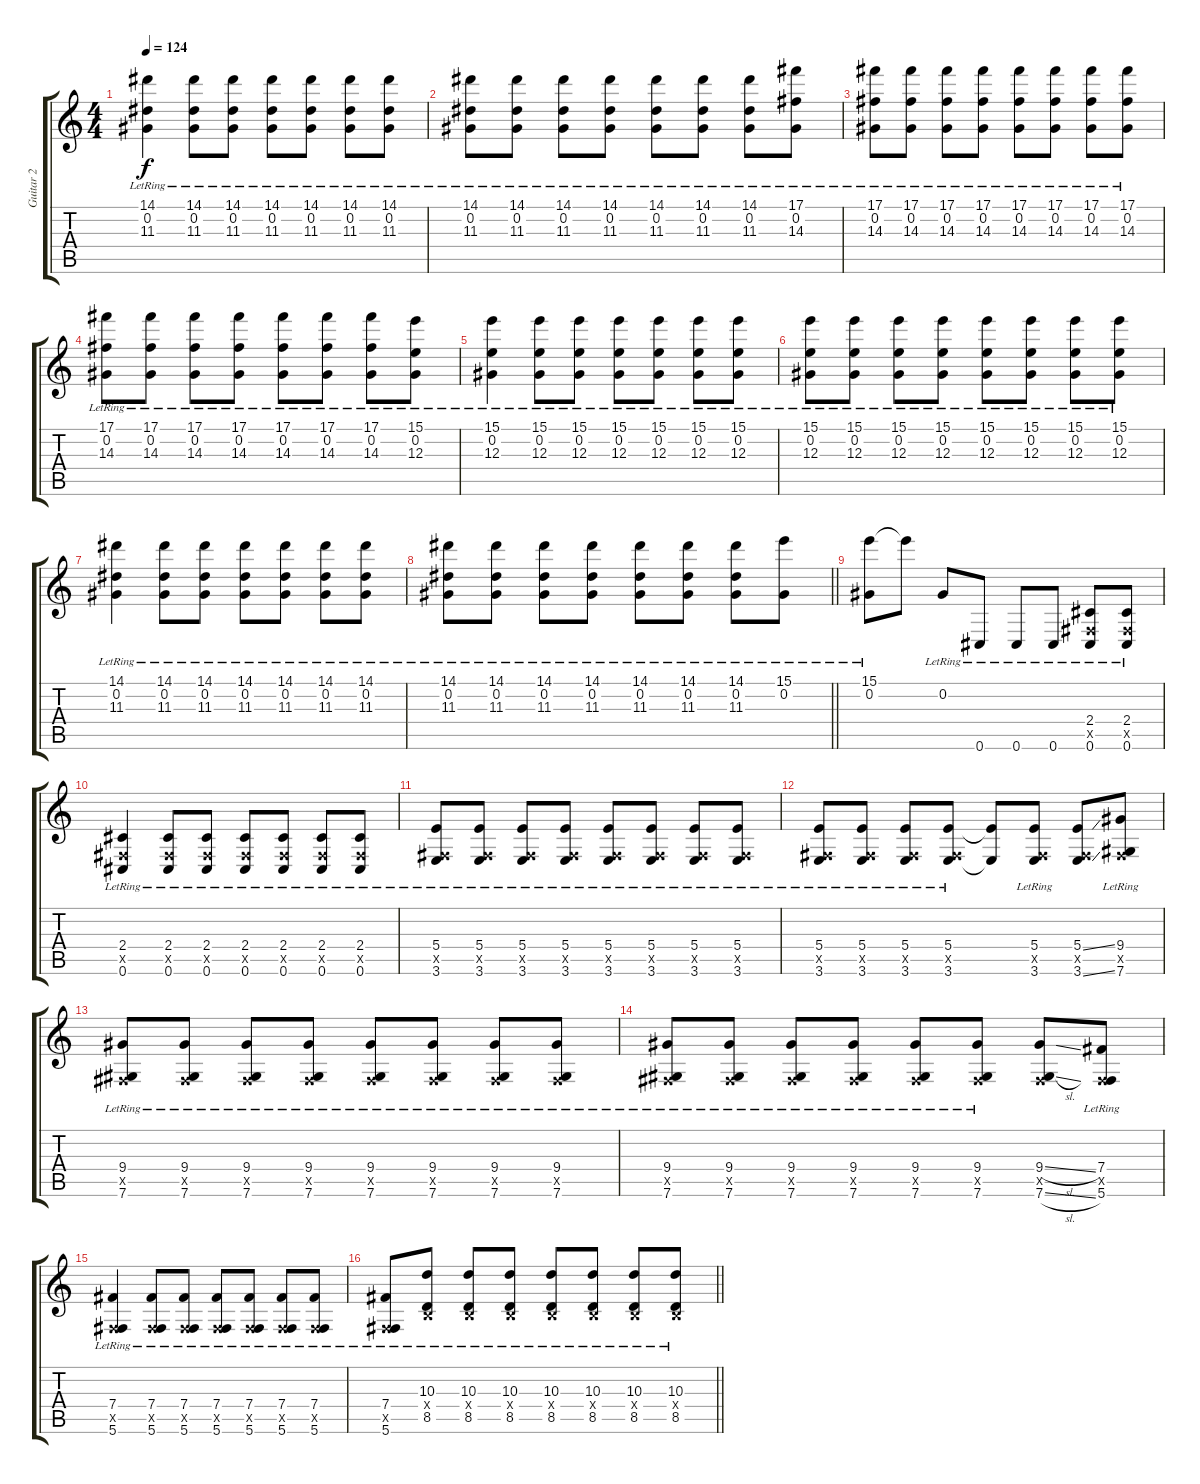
\track ("Guitar 2" "Guitar 2") {instrument electricguitarjazz}
\staff {score tabs}
\tuning (Db4 Ab3 E3 B2 Gb2 Db2) {hide}
\ts (4 4)
\tempo 124
\clef g2
\ks c
(14.1{lr} 0.2{lr} 11.3{lr}).4{dy f} (14.1{lr} 0.2{lr} 11.3{lr}).8 (14.1{lr} 0.2{lr} 11.3{lr}).8 (14.1{lr} 0.2{lr} 11.3{lr}).8 (14.1{lr} 0.2{lr} 11.3{lr}).8 (14.1{lr} 0.2{lr} 11.3{lr}).8 (14.1{lr} 0.2{lr} 11.3{lr}).8 |
(14.1{lr} 0.2{lr} 11.3{lr}).8 (14.1{lr} 0.2{lr} 11.3{lr}).8 (14.1{lr} 0.2{lr} 11.3{lr}).8 (14.1{lr} 0.2{lr} 11.3{lr}).8 (14.1{lr} 0.2{lr} 11.3{lr}).8 (14.1{lr} 0.2{lr} 11.3{lr}).8 (14.1{lr} 0.2{lr} 11.3{lr}).8 (17.1{lr} 0.2{lr} 14.3{lr}).8 |
(17.1{lr} 0.2{lr} 14.3{lr}).8 (17.1{lr} 0.2{lr} 14.3{lr}).8 (17.1{lr} 0.2{lr} 14.3{lr}).8 (17.1{lr} 0.2{lr} 14.3{lr}).8 (17.1{lr} 0.2{lr} 14.3{lr}).8 (17.1{lr} 0.2{lr} 14.3{lr}).8 (17.1{lr} 0.2{lr} 14.3{lr}).8 (17.1{lr} 0.2{lr} 14.3{lr}).8 |
(17.1{lr} 0.2{lr} 14.3{lr}).8 (17.1{lr} 0.2{lr} 14.3{lr}).8 (17.1{lr} 0.2{lr} 14.3{lr}).8 (17.1{lr} 0.2{lr} 14.3{lr}).8 (17.1{lr} 0.2{lr} 14.3{lr}).8 (17.1{lr} 0.2{lr} 14.3{lr}).8 (17.1{lr} 0.2{lr} 14.3{lr}).8 (15.1{lr} 0.2{lr} 12.3{lr}).8 |
(15.1{lr} 0.2{lr} 12.3{lr}).4 (15.1{lr} 0.2{lr} 12.3{lr}).8 (15.1{lr} 0.2{lr} 12.3{lr}).8 (15.1{lr} 0.2{lr} 12.3{lr}).8 (15.1{lr} 0.2{lr} 12.3{lr}).8 (15.1{lr} 0.2{lr} 12.3{lr}).8 (15.1{lr} 0.2{lr} 12.3{lr}).8 |
(15.1{lr} 0.2{lr} 12.3{lr}).8 (15.1{lr} 0.2{lr} 12.3{lr}).8 (15.1{lr} 0.2{lr} 12.3{lr}).8 (15.1{lr} 0.2{lr} 12.3{lr}).8 (15.1{lr} 0.2{lr} 12.3{lr}).8 (15.1{lr} 0.2{lr} 12.3{lr}).8 (15.1{lr} 0.2{lr} 12.3{lr}).8 (15.1{lr} 0.2{lr} 12.3{lr}).8 |
(14.1{lr} 0.2{lr} 11.3{lr}).4 (14.1{lr} 0.2{lr} 11.3{lr}).8 (14.1{lr} 0.2{lr} 11.3{lr}).8 (14.1{lr} 0.2{lr} 11.3{lr}).8 (14.1{lr} 0.2{lr} 11.3{lr}).8 (14.1{lr} 0.2{lr} 11.3{lr}).8 (14.1{lr} 0.2{lr} 11.3{lr}).8 |
\barLineRight lightlight
(14.1{lr} 0.2{lr} 11.3{lr}).8 (14.1{lr} 0.2{lr} 11.3{lr}).8 (14.1{lr} 0.2{lr} 11.3{lr}).8 (14.1{lr} 0.2{lr} 11.3{lr}).8 (14.1{lr} 0.2{lr} 11.3{lr}).8 (14.1{lr} 0.2{lr} 11.3{lr}).8 (14.1{lr} 0.2{lr} 11.3{lr}).8 (15.1{lr} 0.2{lr}).8 |
(15.1{lr} 0.2{lr}).8{volume 10} 15.1{t}.8 0.2{lr}.8 0.6{lr}.8 0.6{lr}.8 0.6{lr}.8 (2.4{lr} 0.5{x} 0.6{lr}).8 (2.4{lr} 0.5{x} 0.6{lr}).8 |
(2.4{lr} 0.5{x} 0.6{lr}).4 (2.4{lr} 0.5{x} 0.6{lr}).8 (2.4{lr} 0.5{x} 0.6{lr}).8 (2.4{lr} 0.5{x} 0.6{lr}).8 (2.4{lr} 0.5{x} 0.6{lr}).8 (2.4{lr} 0.5{x} 0.6{lr}).8 (2.4{lr} 0.5{x} 0.6{lr}).8 |
(5.4{lr} 0.5{x} 3.6{lr}).8 (5.4{lr} 0.5{x} 3.6{lr}).8 (5.4{lr} 0.5{x} 3.6{lr}).8 (5.4{lr} 0.5{x} 3.6{lr}).8 (5.4{lr} 0.5{x} 3.6{lr}).8 (5.4{lr} 0.5{x} 3.6{lr}).8 (5.4{lr} 0.5{x} 3.6{lr}).8 (5.4{lr} 0.5{x} 3.6{lr}).8 |
(5.4{lr} 0.5{x} 3.6{lr}).8 (5.4{lr} 0.5{x} 3.6{lr}).8 (5.4{lr} 0.5{x} 3.6{lr}).8 (5.4{lr} 0.5{x} 3.6{lr}).8 (5.4{t} 3.6{t}).8 (5.4{lr} 0.5{x} 3.6{lr}).8 (5.4{ss} 0.5{x} 3.6{ss}).8 (9.4{lr} 0.5{x} 7.6{lr}).8 |
(9.4{lr} 0.5{x} 7.6{lr}).8 (9.4{lr} 0.5{x} 7.6{lr}).8 (9.4{lr} 0.5{x} 7.6{lr}).8 (9.4{lr} 0.5{x} 7.6{lr}).8 (9.4{lr} 0.5{x} 7.6{lr}).8 (9.4{lr} 0.5{x} 7.6{lr}).8 (9.4{lr} 0.5{x} 7.6{lr}).8 (9.4{lr} 0.5{x} 7.6{lr}).8 |
(9.4{lr} 0.5{x} 7.6{lr}).8 (9.4{lr} 0.5{x} 7.6{lr}).8 (9.4{lr} 0.5{x} 7.6{lr}).8 (9.4{lr} 0.5{x} 7.6{lr}).8 (9.4{lr} 0.5{x} 7.6{lr}).8 (9.4{lr} 0.5{x} 7.6{lr}).8 (9.4{sl} 0.5{x} 7.6{sl}).8 (7.4{lr} 0.5{x} 5.6{lr}).8 |
(7.4{lr} 0.5{x} 5.6{lr}).4 (7.4{lr} 0.5{x} 5.6{lr}).8 (7.4{lr} 0.5{x} 5.6{lr}).8 (7.4{lr} 0.5{x} 5.6{lr}).8 (7.4{lr} 0.5{x} 5.6{lr}).8 (7.4{lr} 0.5{x} 5.6{lr}).8 (7.4{lr} 0.5{x} 5.6{lr}).8 |
\barLineRight lightlight
(7.4{lr} 0.5{x} 5.6{lr}).8 (10.3{lr} 0.4{x} 8.5{lr}).8 (10.3{lr} 0.4{x} 8.5{lr}).8 (10.3{lr} 0.4{x} 8.5{lr}).8 (10.3{lr} 0.4{x} 8.5{lr}).8 (10.3{lr} 0.4{x} 8.5{lr}).8 (10.3{lr} 0.4{x} 8.5{lr}).8 (10.3{lr} 0.4{x} 8.5{lr}).8
